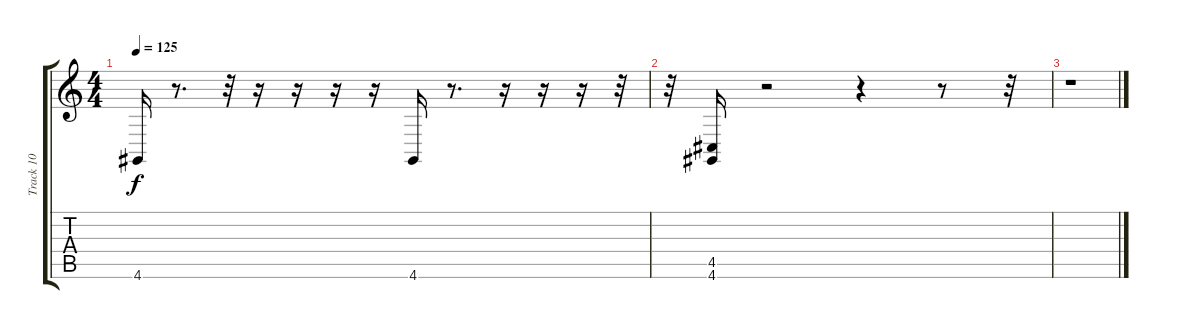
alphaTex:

\track ("Track 10" "Track 10") {instrument honkytonkpiano}
\staff {score tabs}
\tuning (E4 B3 G3 D3 A2 E2) {hide}
\ts (4 4)
\tempo 125
\clef g2
\ks c
4.6.16{dy f} r.8{d} r.32 r.16 r.16 r.16 r.16 4.6.16 r.8{d} r.16 r.16 r.16 r.32 |
r.32 (4.5 4.6).16 r.2 r.4 r.8 r.32 |
r.1
